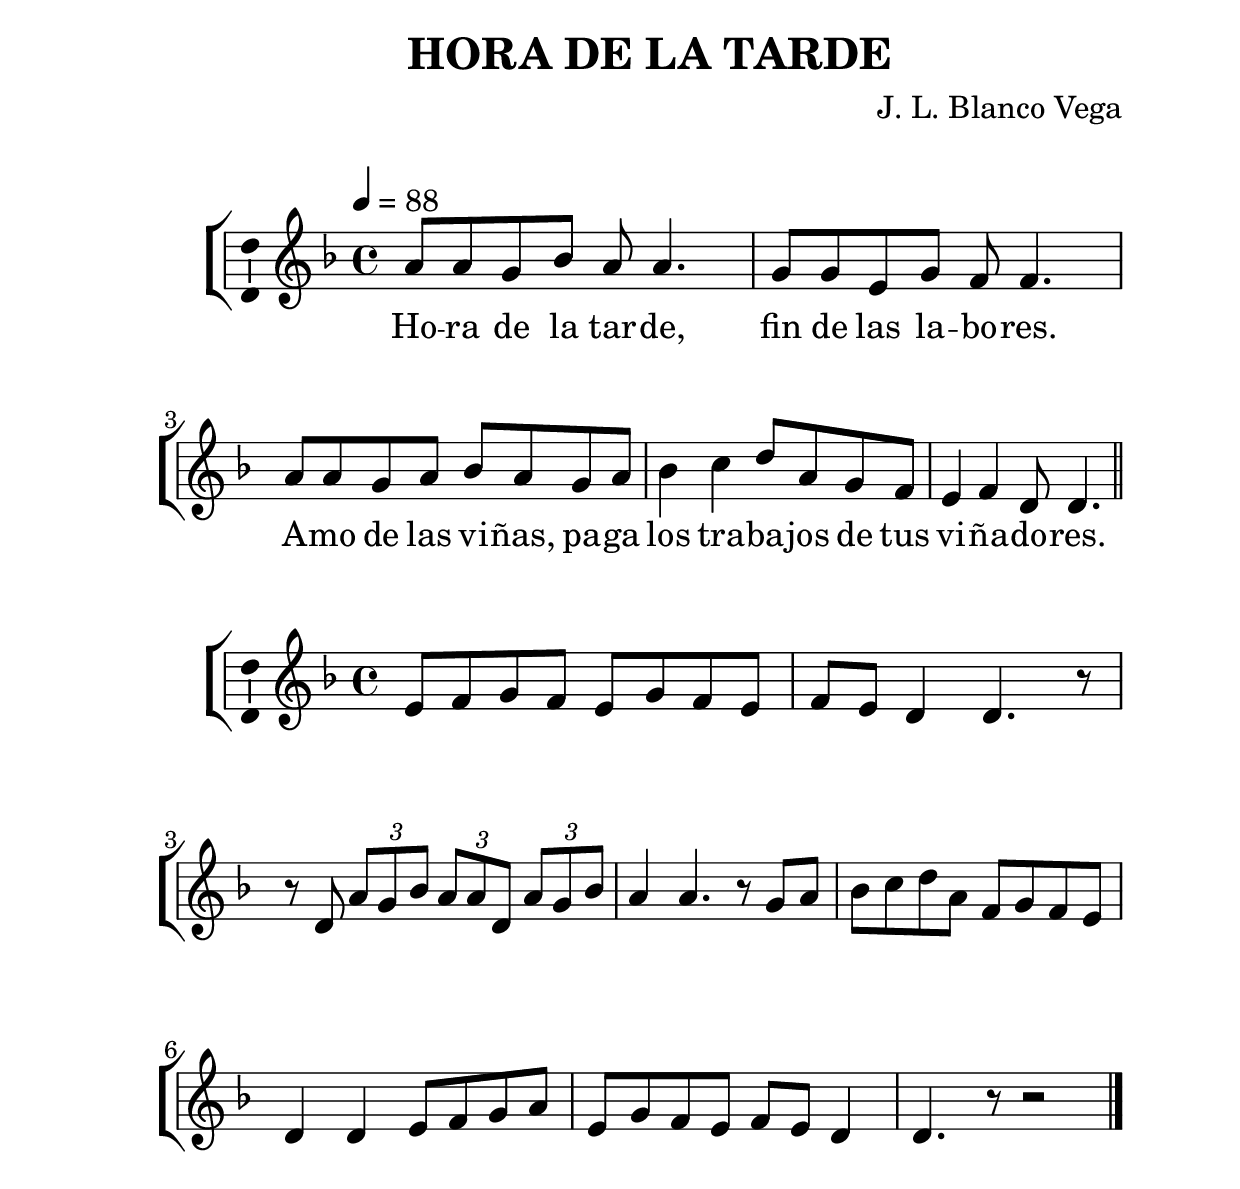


%versión de lilypond para la que se ha escrito esta partitura:
\version "2.16.0"

	%Tamaño papel
	#(set-default-paper-size "a4")
	%Tamaño partitura
	#(set-global-staff-size 27)
	%No responde al pulsar sobre una nota
	#(ly:set-option 'point-and-click #f)

%parámetros del encabezamiento:
\header {
	%title = "HORA DE LA TARDE"
	title = \markup{\fontsize #-1 "HORA DE LA TARDE"}
	subtitle = ""
	composer = "J. L. Blanco Vega"
	poet = ""
	meter = ""
	arranger = ""
%	tagline="Monasterio de la Madre de Dios. Buenafuente del Sistal."
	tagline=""
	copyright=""
	tiempo = ""
	usos = ""
	letra = "Hora de la tarde, fin de las labores. Amo de las viñas, paga los trabajos de tus viñadores. Al romper el día nos apalabraste. Cuidamos tu viña del alba a la tarde. Ahora que nos pagas, nos lo das de balde, que a jornal de gloria no hay trabajo grande. Das al vespertino lo que al mañanero. Son tuyas las horas y tuyo el viñedo. A lo que sembramos dale crecimiento. Tú que eres la viña cuida los sarmientos."
	}

%parámetros asociados al papel:
\paper  {
	oddHeaderMarkup = \markup {\fill-line { \on-the-fly #not-first-page \fromproperty #'header:title \on-the-fly #not-first-page \fromproperty #'header:composer }}
	evenHeaderMarkup = \markup {\fill-line { \fromproperty #'header:composer \fromproperty #'header:title }}
	#(set-paper-size "a4")
	print-page-number = ##f
	first-page-number = 1
	print-first-page-number = ##f
%	head-separation = 3.0 \cm
	top-margin = 2.0 \cm
	bottom-margin = 0.0\cm
%%%	bottom-margin = -2.0\cm
	left-margin = 3.0 \cm
	line-width = 16.0 \cm
	indent = 8\mm
	interscoreline = 2.\mm
	between-system-space = 15\mm
%	para que las partituras no llenen la hoja:
	ragged-bottom = ##t
%	idem para la última hoja:
	ragged-last-bottom = ##f
%	para que las partituras llenen el ancho del papel:
	ragged-last = ##f
	after-title-space = 2.5 \cm
%page-count=1
%system-count=7

	%Flexible Vertical Spacing
%	markup-markup-spacing =
%	#'((basic-distance . 15) (minimum-distance . 15) (padding . 3))
	markup-system-spacing =
	#'((basic-distance . 15) (minimum-distance . 15) (padding . 3))
	system-system-spacing =
	#'((basic-distance . 15) (minimum-distance . 15) (padding . 3))
	score-system-spacing =
	#'((basic-distance . 15) (minimum-distance . 15) (padding . 5))
%	top-system-spacing = % header
%	#'((basic-distance . 8) (minimum-distance . 0) (padding . 0))
%	top-markup-spacing =
%	#'((basic-distance . 20) (minimum-distance . 20) (padding . 0))
	last-bottom-spacing = % footer
	#'((basic-distance . 5) (minimum-distance . 5) (padding . 0))
%	score-markup-spacing =
%	#'((basic-distance . 16) (minimum-distance . 13) (padding . 0))

	}


%para incluir divisiones gregorianas
%\include "gregorian.ly"
%Ojo. Incluir este fichero implica desactivar la sentencia ragged-last = ##f
%Es decir, deja de justificar las partituras a la derecha


%parámetros que afectan a toda la partitura:
global =  {
	%clave de sol (G):
	\clef G
	%armadura:
%%%	\transpose a b
	\key f \major
	\tempo 4=88
	\set Score.tempoHideNote = ##f
	}


melodiacomun =
%%%	\transpose a b
{
	\relative c'' {
\time 4/4

a8 a g bes a a4.
g8 g e g f f4.
a8 a g a bes a g a
bes4 c d8 a g f
e4 f d8 d4.

\bar "||"
%\bar "|."
}
}


melodia =
%%%	\transpose a b
{
	\set Score.tempoHideNote = ##t
	\relative c' {
\time 4/4

e8 f g f e g f e
f8 e d4 d4. r8
r8 d8 \times 2/3 {a'8 g bes} \times 2/3 {a8 a d,} \times 2/3 {a'8 g bes}
a4 a4. r8 g8 a
bes8 c d a f g f e
d4 d e8 f g a
e8 g f e f e d4
d4. r8 r2

\bar "|."
}
}


texto = \lyricmode {
Ho -- ra de la tar -- de,
fin de las la -- bo -- res.
A -- mo de las vi -- ñas,
pa -- ga los tra -- ba -- jos
de tus vi -- ña -- do -- res.

	}

textouno = \lyricmode {
\set stanza =#"1. " Al rom -- per el dí -- a nos a -- pa -- la -- bras -- te.
Cui -- da -- mos tu vi -- ña del al -- ba~a la tar -- de.
Aho -- ra que nos pa -- gas, nos lo das de bal -- de,
que~a jor -- nal de glo -- ria no~hay tra -- ba -- jo gran -- de.

	}

textodos = \lyricmode {
\set stanza =#"2. " Das al ves -- per -- ti -- no lo que~al ma -- ña -- ne -- ro.
Son tu -- yas las ho -- ras y tu -- yo~el vi -- ñe -- do.
A lo que sem -- bra -- mos da -- le cre -- ci -- mien -- to.
Tú que~e -- res la vi -- ña cui -- da los sar -- mien -- tos.

	}


vozcomunStaff = \context Voice = vozcomunStaff
\with {\consists "Ambitus_engraver"}
<<
	\set Staff.instrumentName = ""
	\set Staff.shortInstrumentName = ""
	\set Staff.midiInstrument = #"acoustic grand"
	\set Staff.midiMinimumVolume = #0.7
	\set Staff.midiMaximumVolume = #0.9
	\global
	\melodiacomun
	>>

vozStaff = \context Voice = vozStaff
\with {\consists "Ambitus_engraver"}
<<
	\set Staff.instrumentName = ""
	\set Staff.shortInstrumentName = ""
	\set Staff.midiInstrument = #"acoustic grand"
	\set Staff.midiMinimumVolume = #0.7
	\set Staff.midiMaximumVolume = #0.9
	\global
	\melodia
	>>


textoStaff = \context Lyrics = textoStaff <<
%	\set vocalName =#"E. "
%	\set shortVocalName =#"E. "
	\lyricsto vozcomunStaff \texto
	>>

textounoStaff = \context Lyrics = textounoStaff <<
%	\set vocalName =#"1. "
	\set shortVocalName =#"1. "
	\lyricsto vozStaff \textouno
	>>

textodosStaff = \context Lyrics = textodosStaff <<
%	\set vocalName =#"2. "
	\set shortVocalName =#"2. "
	\lyricsto vozStaff \textodos
	>>


\book {
	\score {
		\context ChoirStaff {
			\override StaffGroup.SystemStartBracket #'collapse-height = #1
			\override Score.SystemStartBar #'collapse-height = #1
			<<
			\vozcomunStaff
			\textoStaff
			>>
		}
		\layout {
	    		\context {
				\Lyrics
				%\override LyricText #'font-size = #2
				}
	   		\context {
				\Score
				%\override StaffSymbol #'staff-space = #(magstep +3)
				\override InstrumentName #'X-offset = #1.5
				\override InstrumentName #'font-series = #'bold
				}
%%%			\context {
%%%				\Staff
%%%				\remove "Time_signature_engraver"
%%%				\override BarLine #'transparent = ##t
%%%				}
			}
		}
	\score {
		\context ChoirStaff {
			\override StaffGroup.SystemStartBracket #'collapse-height = #1
			\override Score.SystemStartBar #'collapse-height = #1
			<<
			\vozStaff
			\textounoStaff
			\textodosStaff
			>>
		}
		\layout {
	    		\context {
				\Lyrics
				%\override LyricText #'font-size = #2
				}
	   		\context {
				\Score
				%\override StaffSymbol #'staff-space = #(magstep +3)
				\override InstrumentName #'X-offset = #1.5
				\override InstrumentName #'font-series = #'bold
				}
%%%			\context {
%%%				\Staff
%%%				\remove "Time_signature_engraver"
%%%				\override BarLine #'transparent = ##t
%%%				}
			}
		}
	\score {
		\context ChoirStaff {
			\override StaffGroup.SystemStartBracket #'collapse-height = #1
			\override Score.SystemStartBar #'collapse-height = #1
			<<
			\vozcomunStaff
			>>
			<<
			\vozStaff
			>>
		}
		\midi {
	  		\context {
	  			\Score
				tempoWholesPerMinute = #(ly:make-moment 70 4)
				}
			}
		}
}


